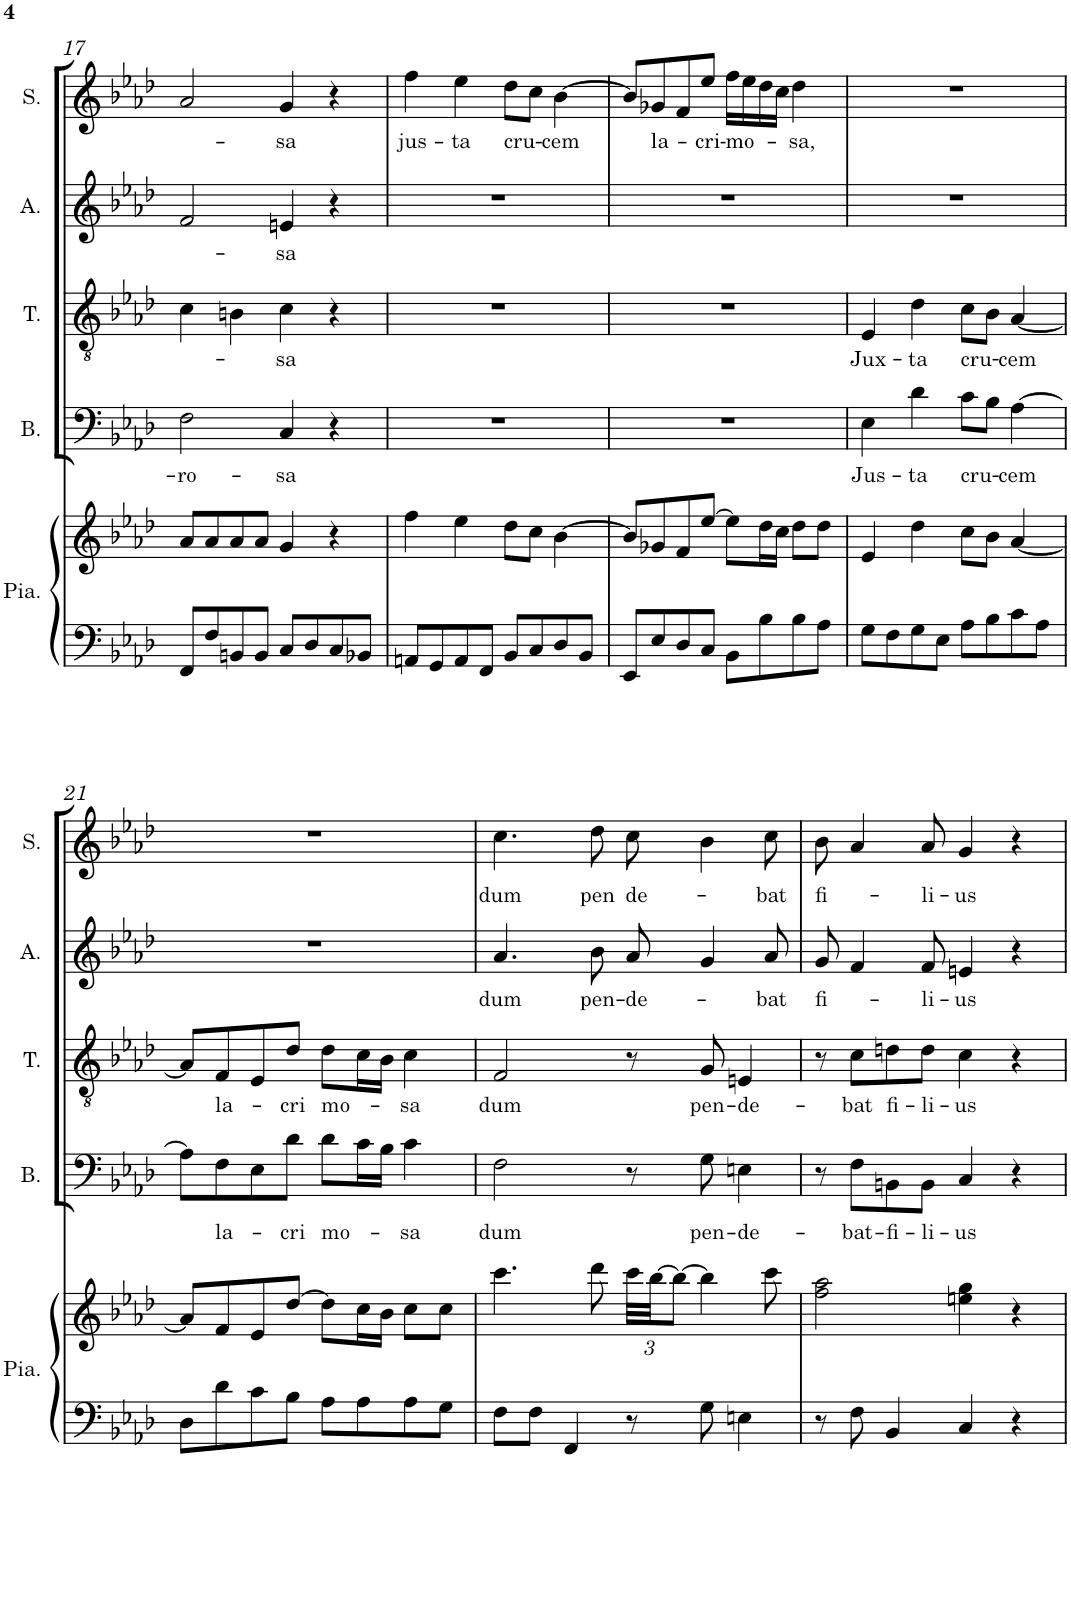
**kern	**kern	**kern	**text	**kern	**text	**kern	**text	**kern	**text
*part5	*part5	*part4	*part4	*part3	*part3	*part2	*part2	*part1	*part1
*staff6	*staff5	*staff4	*staff4	*staff3	*staff3	*staff2	*staff2	*staff1	*staff1
*I"Piano	*	*I"Basse	*	*I"Ténor	*	*I"Alto	*	*I"Soprano	*
*I'Pia.	*	*I'B.	*	*I'T.	*	*I'A.	*	*I'S.	*
!!LO:PB:g=z
*clefF4	*clefG2	*clefF4	*	*clefGv2	*	*clefG2	*	*clefG2	*
*k[b-e-a-d-]	*k[b-e-a-d-]	*k[b-e-a-d-]	*	*k[b-e-a-d-]	*	*k[b-e-a-d-]	*	*k[b-e-a-d-]	*
*M4/4	*M4/4	*M4/4	*	*M4/4	*	*M4/4	*	*M4/4	*
=17	=17	=17	=17	=17	=17	=17	=17	=17	=17
!	!	!	!LO:LY:b	!	!	!	!	!	!
8FF/L	8a-/L	2F\	-ro-	4c\	.	2f/	.	2a-/	.
8F/	8a-/	.	.	.	.	.	.	.	.
8BBn/	8a-/	.	.	4Bn\	.	.	.	.	.
8BB/J	8a-/J	.	.	.	.	.	.	.	.
!	!	!	!LO:LY:b	!	!LO:LY:b	!	!LO:LY:b	!	!LO:LY:b
8C/L	4g/	4C/	-sa	4c\	-sa	4en/	-sa	4g/	-sa
8D-/	.	.	.	.	.	.	.	.	.
8C/	4r	4r	.	4r	.	4r	.	4r	.
8BB-X/J	.	.	.	.	.	.	.	.	.
=18	=18	=18	=18	=18	=18	=18	=18	=18	=18
!	!	!	!	!	!	!	!	!	!LO:LY:b
8AAn/L	4ff\	1r	.	1r	.	1r	.	4ff\	jus-
8GG/	.	.	.	.	.	.	.	.	.
!	!	!	!	!	!	!	!	!	!LO:LY:b
8AA/	4ee-\	.	.	.	.	.	.	4ee-\	-ta
8FF/J	.	.	.	.	.	.	.	.	.
!	!	!	!	!	!	!	!	!	!LO:LY:b
8BB-/L	8dd-\L	.	.	.	.	.	.	8dd-\L	cru-
8C/	8cc\J	.	.	.	.	.	.	8cc\J	.
!	!	!	!	!	!	!	!	!	!LO:LY:b
8D-/	[4b-\	.	.	.	.	.	.	[4b-\	-cem
8BB-/J	.	.	.	.	.	.	.	.	.
=19	=19	=19	=19	=19	=19	=19	=19	=19	=19
8EE-/L	8b-/L]	1r	.	1r	.	1r	.	8b-/L]	.
!	!	!	!	!	!	!	!	!	!LO:LY:b
8E-/	8g-X/	.	.	.	.	.	.	8g-X/	la-
8D-/	8f/	.	.	.	.	.	.	8f/	.
!	!	!	!	!	!	!	!	!	!LO:LY:b
8C/J	[8ee-/J	.	.	.	.	.	.	8ee-/J	-cri-
!	!	!	!	!	!	!	!	!	!LO:LY:b
8BB-\L	8ee-\L]	.	.	.	.	.	.	16ff\LL	-mo-
.	.	.	.	.	.	.	.	16ee-\	.
8B-\	16dd-\L	.	.	.	.	.	.	16dd-\	.
.	16cc\JJ	.	.	.	.	.	.	16cc\JJ	.
!	!	!	!	!	!	!	!	!	!LO:LY:b
8B-\	8dd-\L	.	.	.	.	.	.	4dd-\	-sa,
8A-\J	8dd-\J	.	.	.	.	.	.	.	.
=20	=20	=20	=20	=20	=20	=20	=20	=20	=20
!	!	!	!LO:LY:b	!	!LO:LY:b	!	!	!	!
8G\L	4e-/	4E-\	Jus-	4E-/	Jux-	1r	.	1r	.
8F\	.	.	.	.	.	.	.	.	.
!	!	!	!LO:LY:b	!	!LO:LY:b	!	!	!	!
8G\	4dd-\	4d-\	-ta	4d-\	-ta	.	.	.	.
8E-\J	.	.	.	.	.	.	.	.	.
!	!	!	!LO:LY:b	!	!LO:LY:b	!	!	!	!
8A-\L	8cc\L	8c\L	cru-	8c\L	cru-	.	.	.	.
8B-\	8b-\J	8B-\J	.	8B-\J	.	.	.	.	.
!	!	!	!LO:LY:b	!	!LO:LY:b	!	!	!	!
8c\	[4a-/	[4A-\	-cem	[4A-/	-cem	.	.	.	.
8A-\J	.	.	.	.	.	.	.	.	.
!!LO:LB:g=z
=21	=21	=21	=21	=21	=21	=21	=21	=21	=21
8D-\L	8a-/L]	8A-\L]	.	8A-/L]	.	1r	.	1r	.
!	!	!	!LO:LY:b	!	!LO:LY:b	!	!	!	!
8d-\	8f/	8F\	la-	8F/	la-	.	.	.	.
8c\	8e-/	8E-\	.	8E-/	.	.	.	.	.
!	!	!	!LO:LY:b	!	!LO:LY:b	!	!	!	!
8B-\J	[8dd-/J	8d-\J	-cri	8d-/J	-cri	.	.	.	.
!	!	!	!LO:LY:b	!	!LO:LY:b	!	!	!	!
8A-\L	8dd-\L]	8d-\L	mo-	8d-\L	mo-	.	.	.	.
8A-\	16cc\L	16c\L	.	16c\L	.	.	.	.	.
.	16b-\JJ	16B-\JJ	.	16B-\JJ	.	.	.	.	.
!	!	!	!LO:LY:b	!	!LO:LY:b	!	!	!	!
8A-\	8cc\L	4c\	-sa	4c\	-sa	.	.	.	.
8G\J	8cc\J	.	.	.	.	.	.	.	.
=22	=22	=22	=22	=22	=22	=22	=22	=22	=22
!	!	!	!LO:LY:b	!	!LO:LY:b	!	!LO:LY:b	!	!LO:LY:b
8F\L	4.ccc\	2F\	dum	2F/	dum	4.a-/	dum	4.cc\	dum
8F\J	.	.	.	.	.	.	.	.	.
4FF/	.	.	.	.	.	.	.	.	.
!	!	!	!	!	!	!	!LO:LY:b	!	!LO:LY:b
.	8ddd-\	.	.	.	.	8b-\	pen-	8dd-\	pen
*	*Xbrackettup	*	*	*	*	*	*	*	*
!	!	!	!	!	!	!	!LO:LY:b	!	!LO:LY:b
8r	48ccc\LLL	8r	.	8r	.	8a-/	-de-	8cc\	de-
.	[48bb-\JJ	.	.	.	.	.	.	.	.
.	12bb-\J_	.	.	.	.	.	.	.	.
!	!	!	!LO:LY:b	!	!LO:LY:b	!	!	!	!
8G\	4bb-\]	8G\	pen-	8G/	pen-	4g/	.	4b-\	.
!	!	!	!LO:LY:b	!	!LO:LY:b	!	!	!	!
4En\	.	4En\	-de-	4En/	-de-	.	.	.	.
!	!	!	!	!	!	!	!LO:LY:b	!	!LO:LY:b
.	8ccc\	.	.	.	.	8a-/	-bat	8cc\	-bat
=23	=23	=23	=23	=23	=23	=23	=23	=23	=23
!	!	!	!	!	!	!	!LO:LY:b	!	!LO:LY:b
8r	2ff\ 2aa-\	8r	.	8r	.	8g/	fi-	8b-\	fi-
!	!	!	!LO:LY:b	!	!LO:LY:b	!	!	!	!
8F\	.	8F\L	-bat-	8c\L	-bat	4f/	.	4a-/	.
!	!	!	!LO:LY:b	!	!LO:LY:b	!	!	!	!
4BB-/	.	8BBn\	-fi-	8dn\	fi-	.	.	.	.
!	!	!	!LO:LY:b	!	!LO:LY:b	!	!LO:LY:b	!	!LO:LY:b
.	.	8BB\J	-li-	8d\J	-li-	8f/	-li-	8a-/	-li-
!	!	!	!LO:LY:b	!	!LO:LY:b	!	!LO:LY:b	!	!LO:LY:b
4C/	4een\ 4gg\	4C/	-us	4c\	-us	4en/	-us	4g/	-us
4r	4r	4r	.	4r	.	4r	.	4r	.
=	=	=	=	=	=	=	=	=	=
*-	*-	*-	*-	*-	*-	*-	*-	*-	*-
